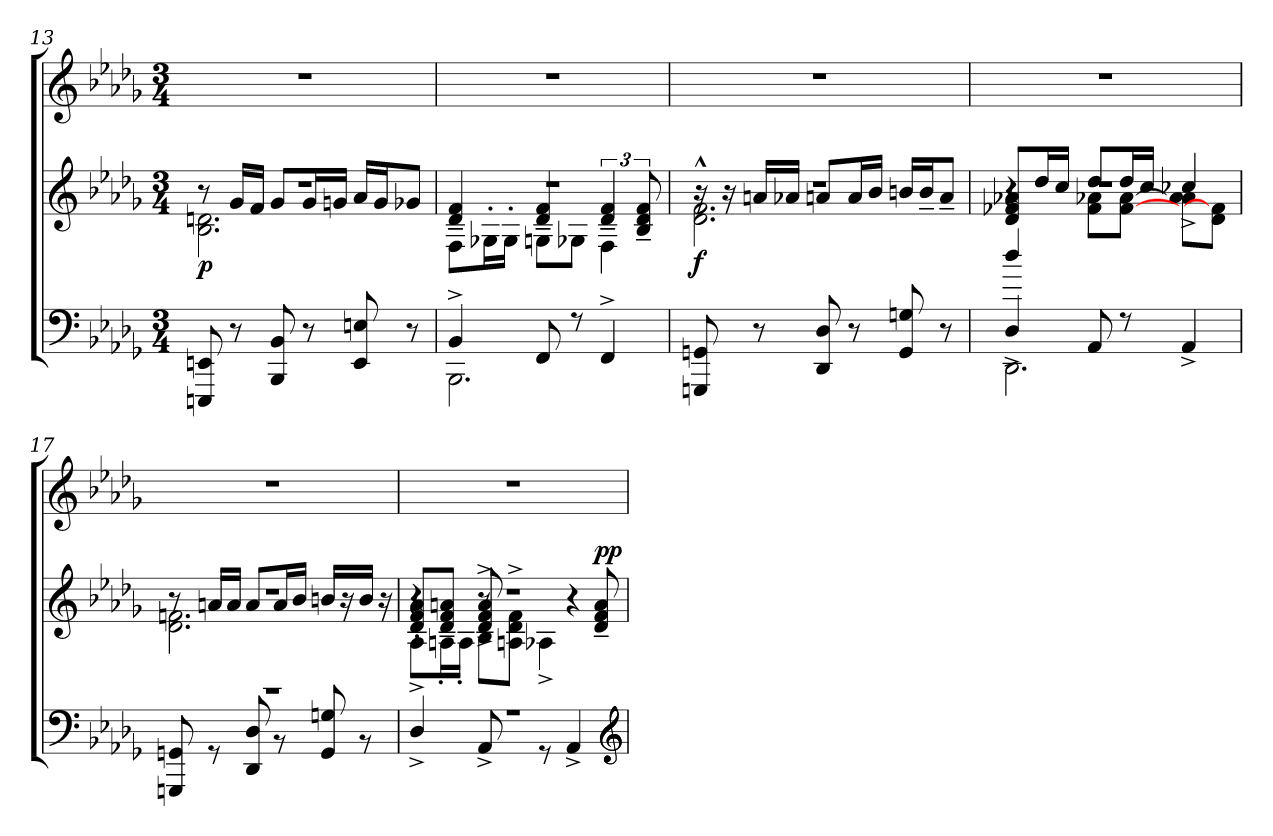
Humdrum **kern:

**kern	**kern	**dynam	**kern
*part2	*part2	*part2	*part1
*staff3	*staff2	*staff2/3	*staff1
*clefF4	*clefG2	*	*clefG2
*k[b-e-a-d-g-]	*k[b-e-a-d-g-]	*	*k[b-e-a-d-g-]
*M3/4	*M3/4	*	*M3/4
=13	=13	=13	=13
*	*^	*	*
*	*	*^	*	*
!	!	!	!	!LO:DY:b	!
8EEEn/ 8EEn/	2.r	8r	2.B-\ 2.dn\	p	2.r
8r	.	16g-/LL	.	.	.
.	.	16f/JJ	.	.	.
8BBB-/ 8BB-/	.	8g-/L	.	.	.
8r	.	16g-/L	.	.	.
.	.	16gn/JJ	.	.	.
8EE/ 8En/	.	16a-/LL	.	.	.
.	.	16g/J	.	.	.
8r	.	8g-X/J	.	.	.
=14	=14	=14	=14	=14	=14
*^	*	*	*	*	*
4BB-^/	2.BBB-\	2.r	4d-/~ 4f/~	8F'\L	.	2.r
.	.	.	.	16G-X'\L	.	.
.	.	.	.	16G-'\JJ	.	.
8FF/	.	.	4d-/~ 4f/~	8Gn\L	.	.
8r	.	.	.	8G-X\J	.	.
4FF^/	.	.	6d-/~ 6f/~	4F\	.	.
.	.	.	12B-/~ 12d-/~ 12f/~	.	.	.
*v	*v	*	*	*	*	*
=15	=15	=15	=15	=15	=15
!	!	!	!	!LO:DY:b	!
8GGGn/ 8GGn/	2.r	16r	2.d-\^^ 2.f\^^	f	2.r
.	.	16r	.	.	.
8r	.	16an/LL	.	.	.
.	.	16a-X/JJ	.	.	.
8DD-/ 8D-/	.	8an/L	.	.	.
8r	.	16a/L	.	.	.
.	.	16b-/JJ	.	.	.
8GG/ 8Gn/	.	16bn/LL	.	.	.
.	.	16b~/J	.	.	.
8r	.	8a~/J	.	.	.
=16	=16	=16	=16	=16	=16
*^	*	*	*	*	*
*	*^	*	*	*	*	*
4dd-/	4D-^/	2.DD-\	2.r	8d-/ 8f-X/ 8a-X/L	4r	.	2.r
.	.	.	.	16dd-/L	.	.	.
.	.	.	.	16cc/JJ	.	.	.
2ryy	8AA-/	.	.	8dd-/L	8f-\ 8a-X\L	.	.
.	8r	.	.	16dd-/L	[8f-\ [8a-\J	.	.
.	.	.	.	16cc/JJ	.	.	.
.	4AA-^/	.	.	4cc-X^/	8a-\] 8a-\L	.	.
.	.	.	.	.	8d-\ 8f-\]J	.	.
*	*v	*v	*	*	*	*	*
=17	=17	=17	=17	=17	=17	=17
2.r	8GGGn/ 8GGn/	2.r	8r	2.d-\ 2.fn\	.	2.r
.	8r	.	16an/LL	.	.	.
.	.	.	16a/JJ	.	.	.
.	8DD-/ 8D-/	.	8a/L	.	.	.
.	8r	.	16a/L	.	.	.
.	.	.	16b-/JJ	.	.	.
.	8GG/ 8Gn/	.	16bn/LL	.	.	.
.	.	.	16r	.	.	.
.	8r	.	16b/JJ	.	.	.
.	.	.	16r	.	.	.
=18	=18	=18	=18	=18	=18	=18
*	*	*	*	*^	*	*
2.r	4D-^/	2.r	8A-^\L	4r	8d-/' 8f/' 8a-/'L	.	2.r
.	.	.	16An'\L	.	8d-/~ 8f/~ 8an/~J	.	.
.	.	.	16A'\JJ	.	.	.	.
.	8AA-^/	.	8r	8B-^\L	8d-/^ 8f/^ 8a/^	.	.
.	8r	.	4A-X^\	8An\^ 8d-\^ 8f\^J	4.ryy	.	.
.	4AA-^/	.	.	4r	.	.	.
*clefG2	*	*	*	*	*	*	*
!	!	!	!	!	!	!LO:DY:a	!
.	.	.	8d-/~ 8f/~ 8a/~	.	.	pp	.
*v	*v	*	*	*	*	*	*
*	*v	*v	*v	*v	*	*
=	=	=	=
*-	*-	*-	*-
